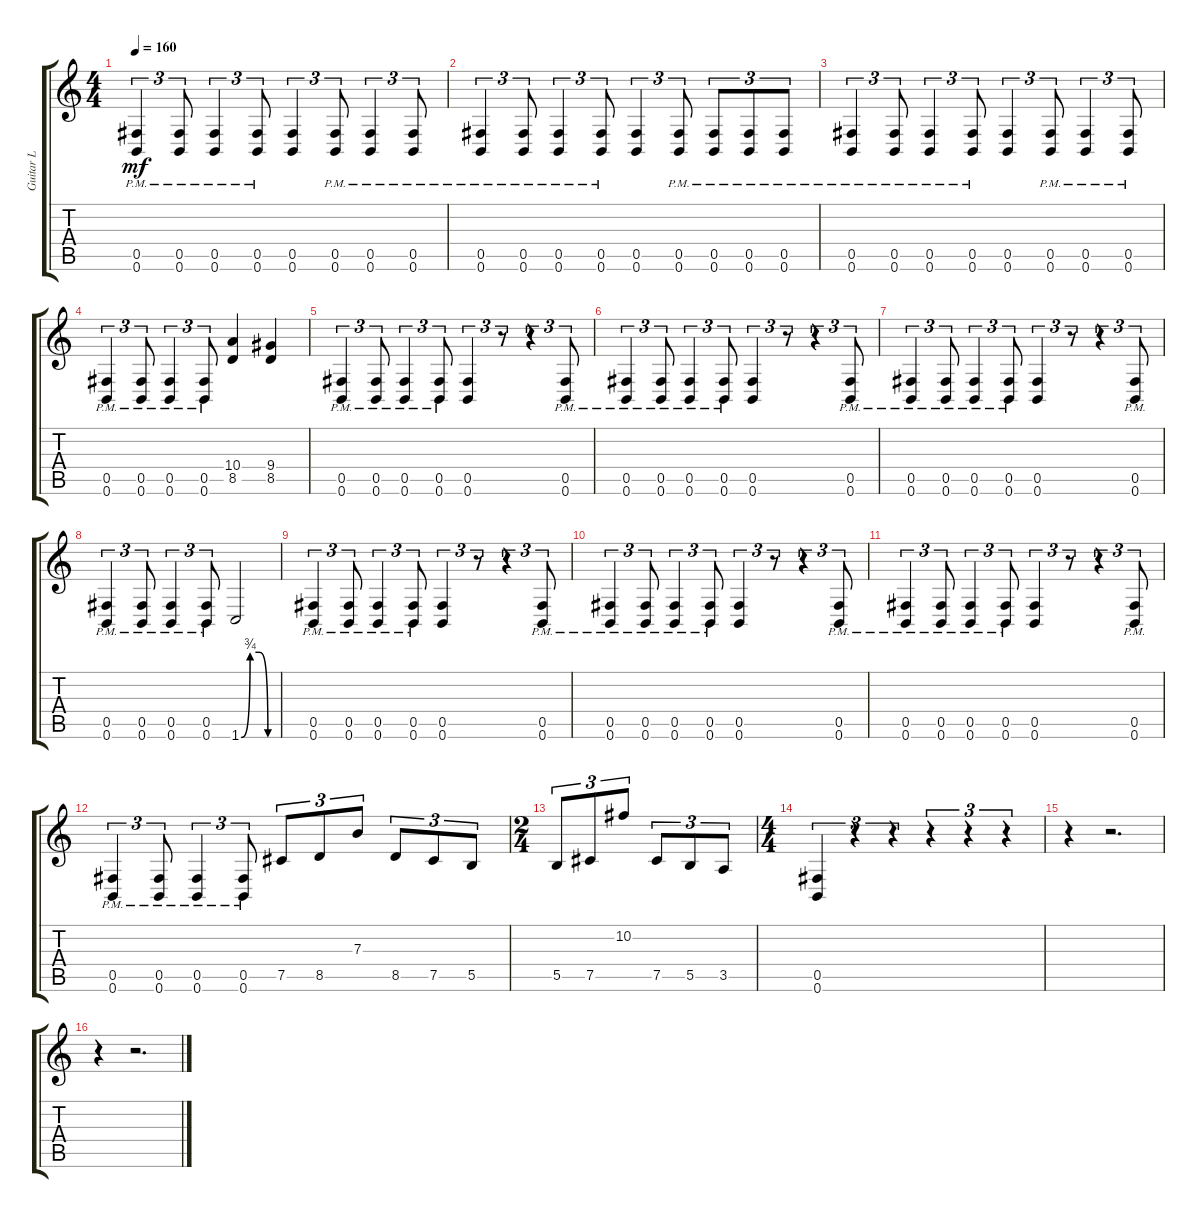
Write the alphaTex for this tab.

\track ("Guitar L" "Guitar L") {instrument distortionguitar}
\staff {score tabs}
\tuning (Db4 Ab3 E3 B2 Gb2 B1) {hide}
\ts (4 4)
\tempo 160
\clef g2
\ks c
(0.5{pm} 0.6{pm}).4{tu (3 2) dy mf} (0.5{pm} 0.6{pm}).8{tu (3 2)} (0.5{pm} 0.6{pm}).4{tu (3 2)} (0.5{pm} 0.6{pm}).8{tu (3 2)} (0.5 0.6).4{tu (3 2)} (0.5{pm} 0.6{pm}).8{tu (3 2)} (0.5{pm} 0.6{pm}).4{tu (3 2)} (0.5{pm} 0.6{pm}).8{tu (3 2)} |
(0.5{pm} 0.6{pm}).4{tu (3 2)} (0.5{pm} 0.6{pm}).8{tu (3 2)} (0.5{pm} 0.6{pm}).4{tu (3 2)} (0.5{pm} 0.6{pm}).8{tu (3 2)} (0.5 0.6).4{tu (3 2)} (0.5{pm} 0.6{pm}).8{tu (3 2)} (0.5{pm} 0.6{pm}).8{tu (3 2)} (0.5{pm} 0.6{pm}).8{tu (3 2)} (0.5{pm} 0.6{pm}).8{tu (3 2)} |
(0.5{pm} 0.6{pm}).4{tu (3 2)} (0.5{pm} 0.6{pm}).8{tu (3 2)} (0.5{pm} 0.6{pm}).4{tu (3 2)} (0.5{pm} 0.6{pm}).8{tu (3 2)} (0.5 0.6).4{tu (3 2)} (0.5{pm} 0.6{pm}).8{tu (3 2)} (0.5{pm} 0.6{pm}).4{tu (3 2)} (0.5{pm} 0.6{pm}).8{tu (3 2)} |
(0.5{pm} 0.6{pm}).4{tu (3 2)} (0.5{pm} 0.6{pm}).8{tu (3 2)} (0.5{pm} 0.6{pm}).4{tu (3 2)} (0.5{pm} 0.6{pm}).8{tu (3 2)} (10.4 8.5).4 (9.4 8.5).4 |
(0.5{pm} 0.6{pm}).4{tu (3 2)} (0.5{pm} 0.6{pm}).8{tu (3 2)} (0.5{pm} 0.6{pm}).4{tu (3 2)} (0.5{pm} 0.6{pm}).8{tu (3 2)} (0.5 0.6).4{tu (3 2)} r.8{tu (3 2)} r.4{tu (3 2)} (0.5{pm} 0.6{pm}).8{tu (3 2)} |
(0.5{pm} 0.6{pm}).4{tu (3 2)} (0.5{pm} 0.6{pm}).8{tu (3 2)} (0.5{pm} 0.6{pm}).4{tu (3 2)} (0.5{pm} 0.6{pm}).8{tu (3 2)} (0.5 0.6).4{tu (3 2)} r.8{tu (3 2)} r.4{tu (3 2)} (0.5{pm} 0.6{pm}).8{tu (3 2)} |
(0.5{pm} 0.6{pm}).4{tu (3 2)} (0.5{pm} 0.6{pm}).8{tu (3 2)} (0.5{pm} 0.6{pm}).4{tu (3 2)} (0.5{pm} 0.6{pm}).8{tu (3 2)} (0.5 0.6).4{tu (3 2)} r.8{tu (3 2)} r.4{tu (3 2)} (0.5{pm} 0.6{pm}).8{tu (3 2)} |
(0.5{pm} 0.6{pm}).4{tu (3 2)} (0.5{pm} 0.6{pm}).8{tu (3 2)} (0.5{pm} 0.6{pm}).4{tu (3 2)} (0.5{pm} 0.6{pm}).8{tu (3 2)} 1.6{be (custom 0 0 15 3 30 3 45 0 60 0)}.2 |
(0.5{pm} 0.6{pm}).4{tu (3 2)} (0.5{pm} 0.6{pm}).8{tu (3 2)} (0.5{pm} 0.6{pm}).4{tu (3 2)} (0.5{pm} 0.6{pm}).8{tu (3 2)} (0.5 0.6).4{tu (3 2)} r.8{tu (3 2)} r.4{tu (3 2)} (0.5{pm} 0.6{pm}).8{tu (3 2)} |
(0.5{pm} 0.6{pm}).4{tu (3 2)} (0.5{pm} 0.6{pm}).8{tu (3 2)} (0.5{pm} 0.6{pm}).4{tu (3 2)} (0.5{pm} 0.6{pm}).8{tu (3 2)} (0.5 0.6).4{tu (3 2)} r.8{tu (3 2)} r.4{tu (3 2)} (0.5{pm} 0.6{pm}).8{tu (3 2)} |
(0.5{pm} 0.6{pm}).4{tu (3 2)} (0.5{pm} 0.6{pm}).8{tu (3 2)} (0.5{pm} 0.6{pm}).4{tu (3 2)} (0.5{pm} 0.6{pm}).8{tu (3 2)} (0.5 0.6).4{tu (3 2)} r.8{tu (3 2)} r.4{tu (3 2)} (0.5{pm} 0.6{pm}).8{tu (3 2)} |
(0.5{pm} 0.6{pm}).4{tu (3 2)} (0.5{pm} 0.6{pm}).8{tu (3 2)} (0.5{pm} 0.6{pm}).4{tu (3 2)} (0.5{pm} 0.6{pm}).8{tu (3 2)} 7.5.8{tu (3 2)} 8.5.8{tu (3 2)} 7.3.8{tu (3 2)} 8.5.8{tu (3 2)} 7.5.8{tu (3 2)} 5.5.8{tu (3 2)} |
\ts (2 4)
5.5.8{tu (3 2)} 7.5.8{tu (3 2)} 10.2.8{tu (3 2)} 7.5.8{tu (3 2)} 5.5.8{tu (3 2)} 3.5.8{tu (3 2)} |
\ts (4 4)
(0.5 0.6).4{tu (3 2)} r.4{tu (3 2)} r.4{tu (3 2)} r.4{tu (3 2)} r.4{tu (3 2)} r.4{tu (3 2)} |
r.4 r.2{d} |
r.4 r.2{d}
